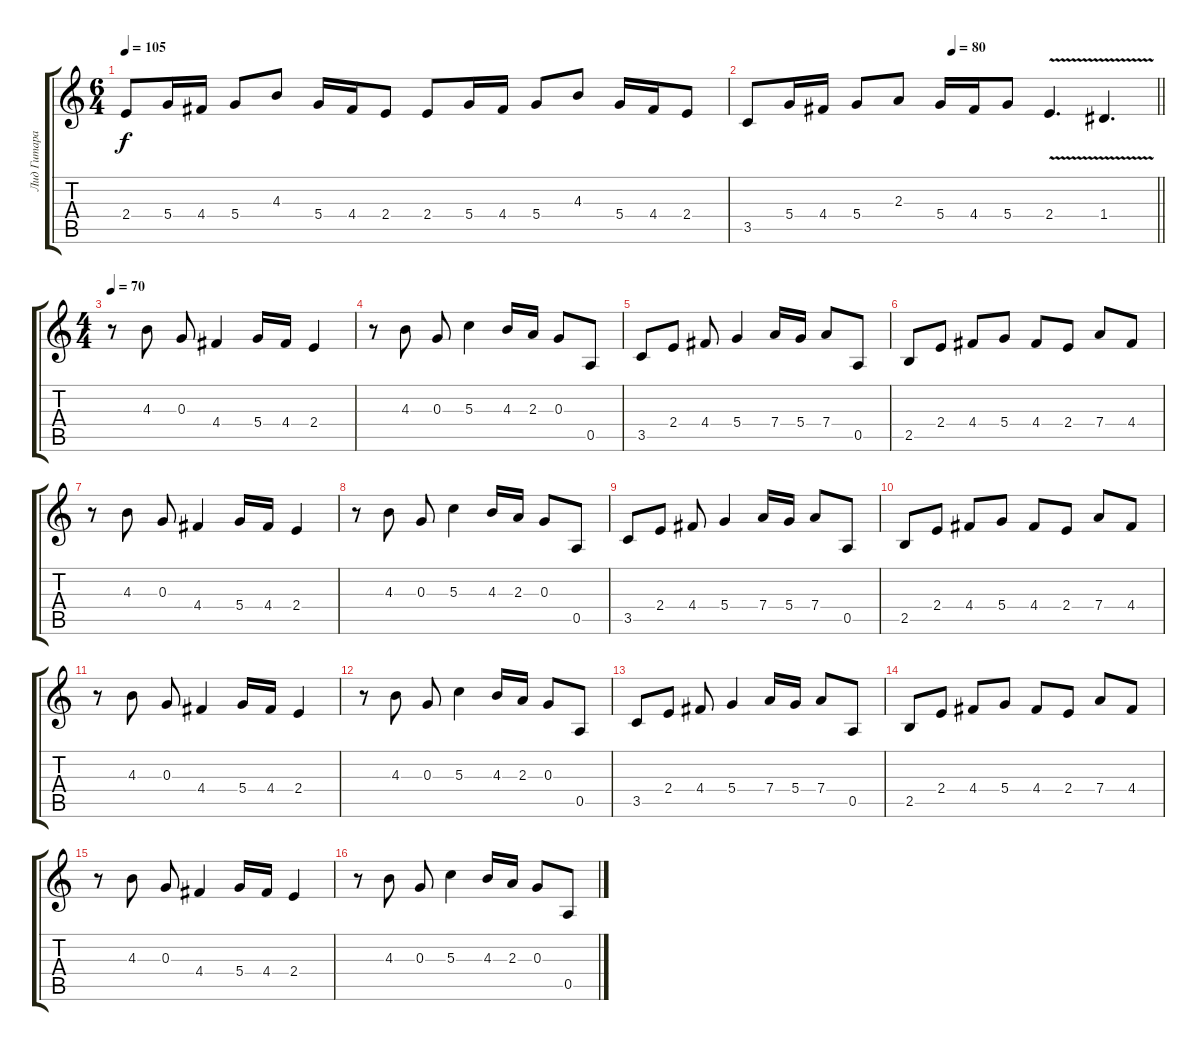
\track ("Лид Гитара" "Лид Гитара") {instrument electricguitarclean}
\staff {score tabs}
\tuning (E4 B3 G3 D3 A2 E2) {hide}
\ts (6 4)
\tempo 105
\clef g2
\ks c
2.4.8{dy f} 5.4.16 4.4.16 5.4.8 4.3.8 5.4.16 4.4.16 2.4.8 2.4.8 5.4.16 4.4.16 5.4.8 4.3.8 5.4.16 4.4.16 2.4.8 |
\tempo (80 0.5)
\barLineRight lightlight
3.5.8 5.4.16 4.4.16 5.4.8 2.3.8 5.4.16 4.4.16 5.4.8 2.4{v}.4{d} 1.4{v}.4{d} |
\ts (4 4)
\section ("" "")
\tempo 70
r.8 4.3.8 0.3.8 4.4.4 5.4.16 4.4.16 2.4.4 |
r.8 4.3.8 0.3.8 5.3.4 4.3.16 2.3.16 0.3.8 0.5.8 |
3.5.8 2.4.8 4.4.8 5.4.4 7.4.16 5.4.16 7.4.8 0.5.8 |
2.5.8 2.4.8 4.4.8 5.4.8 4.4.8 2.4.8 7.4.8 4.4.8 |
r.8 4.3.8 0.3.8 4.4.4 5.4.16 4.4.16 2.4.4 |
r.8 4.3.8 0.3.8 5.3.4 4.3.16 2.3.16 0.3.8 0.5.8 |
3.5.8 2.4.8 4.4.8 5.4.4 7.4.16 5.4.16 7.4.8 0.5.8 |
2.5.8 2.4.8 4.4.8 5.4.8 4.4.8 2.4.8 7.4.8 4.4.8 |
r.8 4.3.8 0.3.8 4.4.4 5.4.16 4.4.16 2.4.4 |
r.8 4.3.8 0.3.8 5.3.4 4.3.16 2.3.16 0.3.8 0.5.8 |
3.5.8 2.4.8 4.4.8 5.4.4 7.4.16 5.4.16 7.4.8 0.5.8 |
2.5.8 2.4.8 4.4.8 5.4.8 4.4.8 2.4.8 7.4.8 4.4.8 |
r.8 4.3.8 0.3.8 4.4.4 5.4.16 4.4.16 2.4.4 |
r.8 4.3.8 0.3.8 5.3.4 4.3.16 2.3.16 0.3.8 0.5.8
